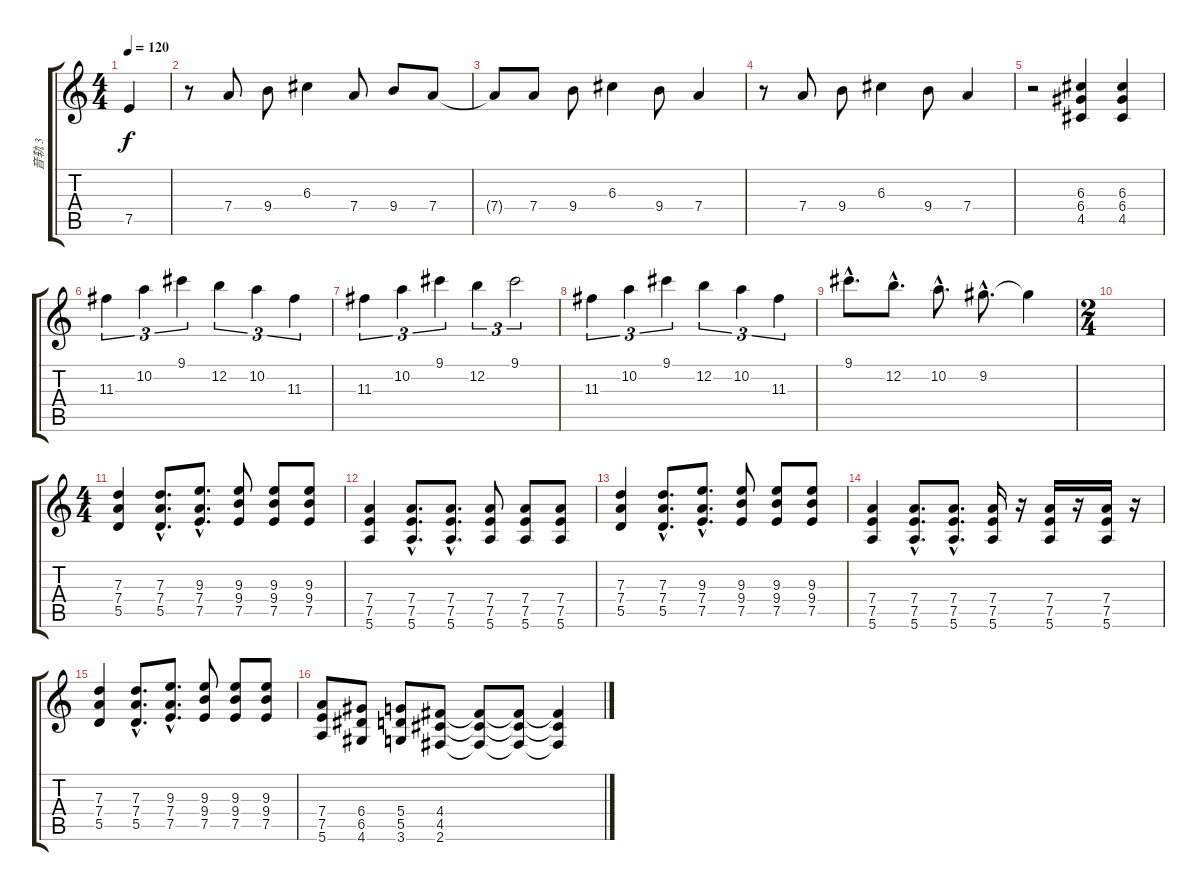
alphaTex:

\track ("音轨 3" "音轨 3") {instrument overdrivenguitar}
\staff {score tabs}
\tuning (E4 B3 G3 D3 A2 E2) {hide}
\ts (4 4)
\tempo 120
\clef g2
\ks c
7.5.4{dy f} |
r.8 7.4.8 9.4.8 6.3.4 7.4.8 9.4.8 7.4.8 |
7.4{t}.8 7.4.8 9.4.8 6.3.4 9.4.8 7.4.4 |
r.8 7.4.8 9.4.8 6.3.4 9.4.8 7.4.4 |
r.2 (6.3 6.4 4.5).4 (6.3 6.4 4.5).4 |
11.3.4{tu (3 2)} 10.2.4{tu (3 2)} 9.1.4{tu (3 2)} 12.2.4{tu (3 2)} 10.2.4{tu (3 2)} 11.3.4{tu (3 2)} |
11.3.4{tu (3 2)} 10.2.4{tu (3 2)} 9.1.4{tu (3 2)} 12.2.4{tu (3 2)} 9.1.2{tu (3 2)} |
11.3.4{tu (3 2)} 10.2.4{tu (3 2)} 9.1.4{tu (3 2)} 12.2.4{tu (3 2)} 10.2.4{tu (3 2)} 11.3.4{tu (3 2)} |
9.1{hac}.8{d} 12.2{hac}.8{d} 10.2{hac}.8{d} 9.2{hac}.8{d} 9.2{t}.4 |
\ts (2 4)
|
\ts (4 4)
(7.3 7.4 5.5).4 (7.3{hac} 7.4{hac} 5.5{hac}).8{d} (9.3{hac} 7.4{hac} 7.5{hac}).8{d} (9.3 9.4 7.5).8 (9.3 9.4 7.5).8 (9.3 9.4 7.5).8 |
(7.4 7.5 5.6).4 (7.4{hac} 7.5{hac} 5.6{hac}).8{d} (7.4{hac} 7.5{hac} 5.6{hac}).8{d} (7.4 7.5 5.6).8 (7.4 7.5 5.6).8 (7.4 7.5 5.6).8 |
(7.3 7.4 5.5).4 (7.3{hac} 7.4{hac} 5.5{hac}).8{d} (9.3{hac} 7.4{hac} 7.5{hac}).8{d} (9.3 9.4 7.5).8 (9.3 9.4 7.5).8 (9.3 9.4 7.5).8 |
(7.4 7.5 5.6).4 (7.4{hac} 7.5{hac} 5.6{hac}).8{d} (7.4{hac} 7.5{hac} 5.6{hac}).8{d} (7.4 7.5 5.6).16 r.16 (7.4 7.5 5.6).16 r.16 (7.4 7.5 5.6).16 r.16 |
(7.3 7.4 5.5).4 (7.3{hac} 7.4{hac} 5.5{hac}).8{d} (9.3{hac} 7.4{hac} 7.5{hac}).8{d} (9.3 9.4 7.5).8 (9.3 9.4 7.5).8 (9.3 9.4 7.5).8 |
(7.4 7.5 5.6).8 (6.4 6.5 4.6).8 (5.4 5.5 3.6).8 (4.4 4.5 2.6).8 (4.4{t} 4.5{t} 2.6{t}).8 (4.4{t} 4.5{t} 2.6{t}).8 (4.4{t} 4.5{t} 2.6{t}).4
